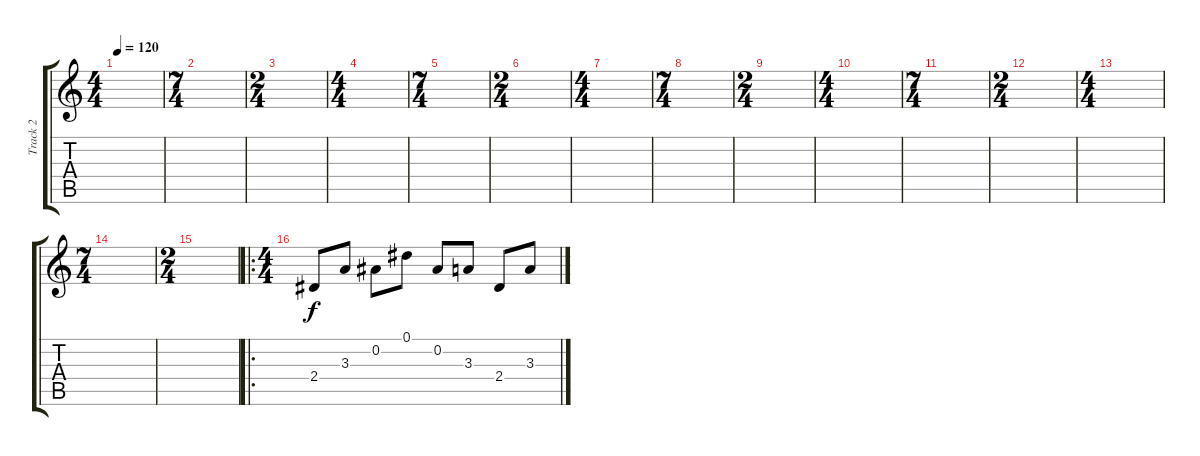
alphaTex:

\track ("Track 2" "Track 2") {instrument electricguitarclean}
\staff {score tabs}
\tuning (Eb4 Bb3 Gb3 Db3 Ab2 Eb2) {hide}
\ts (4 4)
\tempo 120
\clef g2
\ks c
|
\ts (7 4)
|
\ts (2 4)
|
\ts (4 4)
|
\ts (7 4)
|
\ts (2 4)
|
\ts (4 4)
|
\ts (7 4)
|
\ts (2 4)
|
\ts (4 4)
|
\ts (7 4)
|
\ts (2 4)
|
\ts (4 4)
|
\ts (7 4)
|
\ts (2 4)
|
\ro
\ts (4 4)
2.4.8 3.3.8 0.2.8 0.1.8 0.2.8 3.3.8 2.4.8 3.3.8
